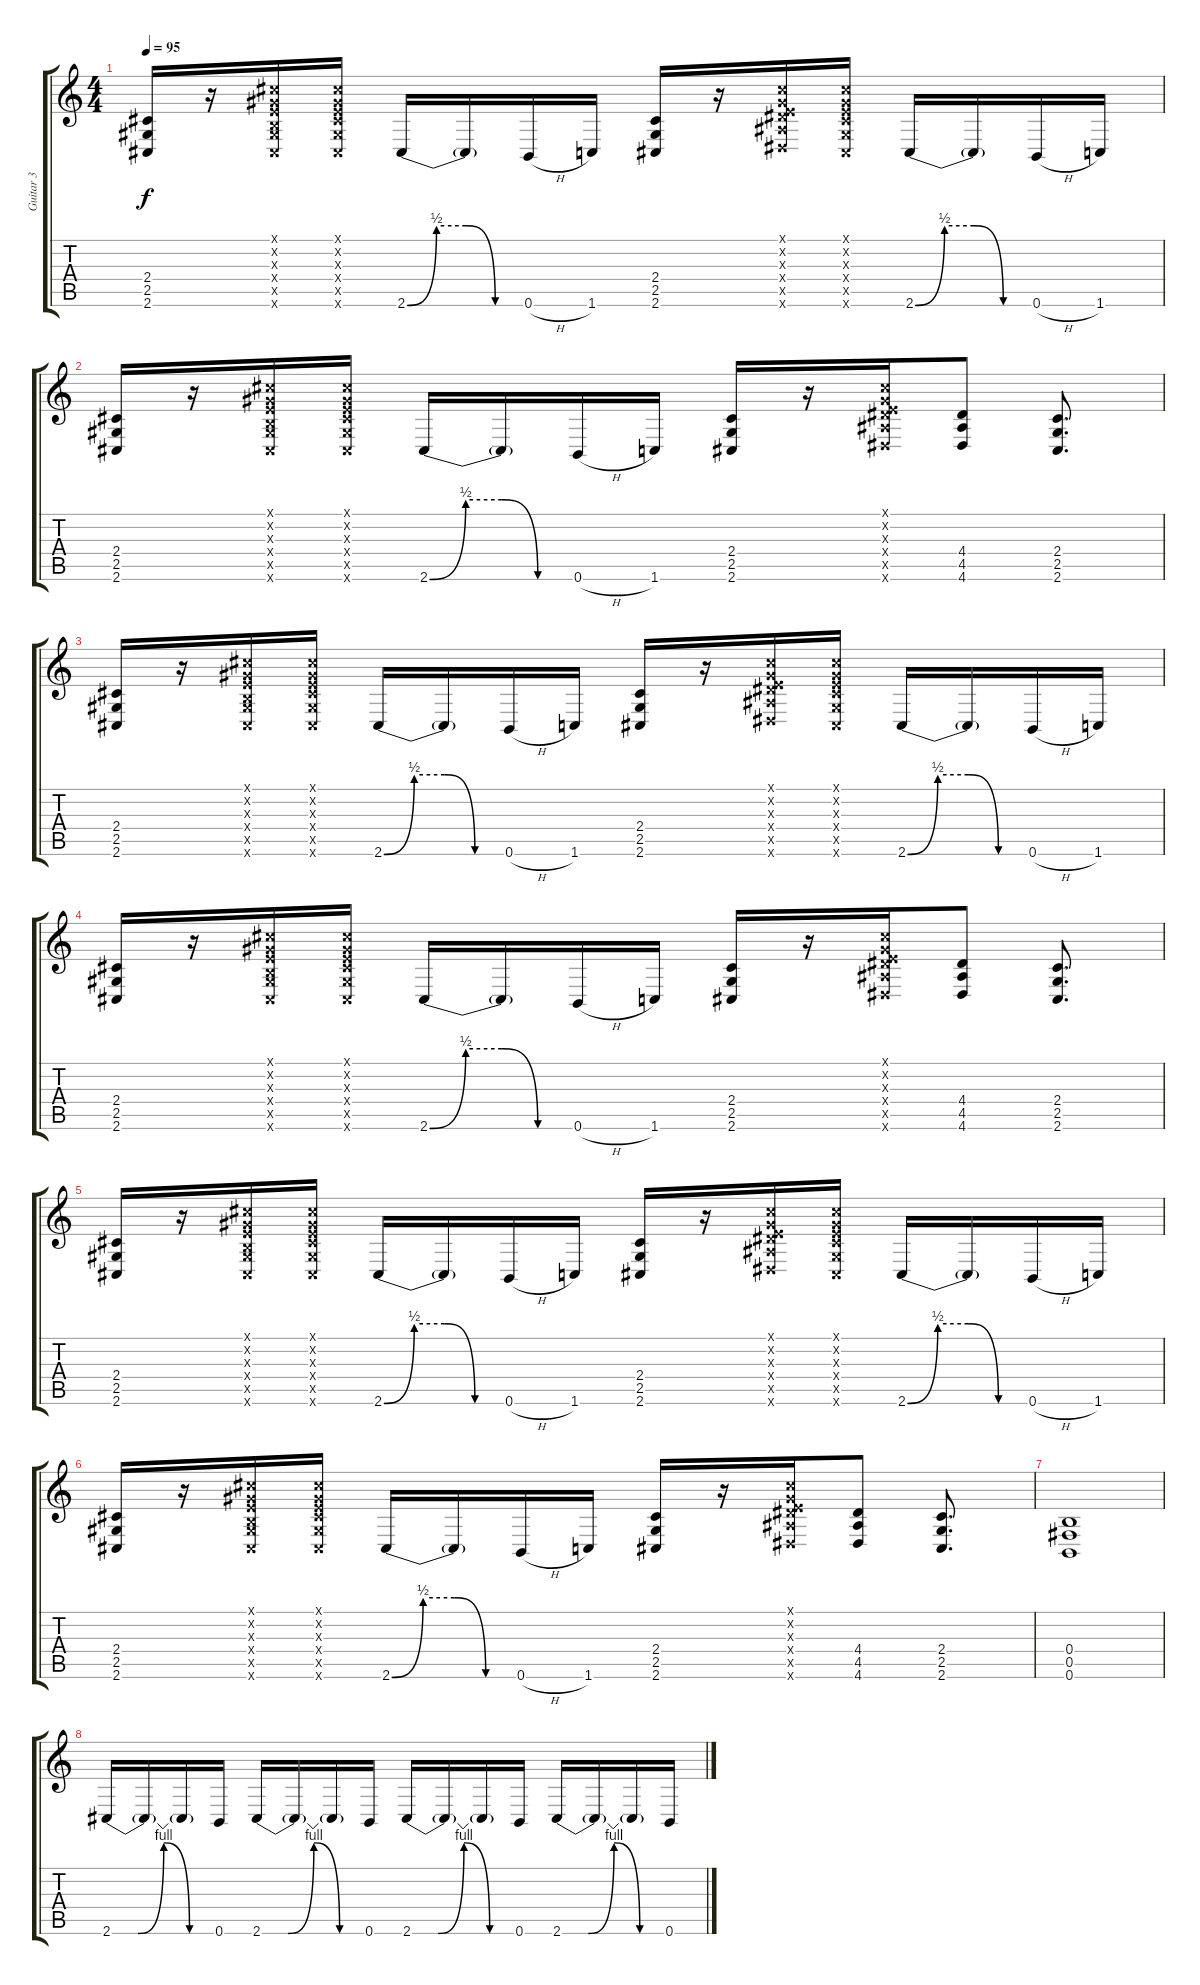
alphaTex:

\track ("Guitar 3" "Guitar 3") {instrument distortionguitar}
\staff {score tabs}
\tuning (Db4 Ab3 E3 B2 Gb2 B1) {hide}
\ts (4 4)
\tempo 95
\clef g2
\ks c
(2.4 2.5 2.6).16{dy f} r.16 (0.1{x} 0.2{x} 0.3{x} 0.4{x} 2.5{x} 2.6{x}).16 (0.1{x} 0.2{x} 0.3{x} 2.4{x} 2.5{x} 2.6{x}).16 2.6{be (custom 0 0 15 2 30 2 45 0 60 0)}.16 2.6{t}.16 0.6{h}.16 1.6.16 (2.4 2.5 2.6).16 r.16 (0.1{x} 0.2{x} 0.3{x} 4.4{x} 4.5{x} 4.6{x}).16 (0.1{x} 0.2{x} 0.3{x} 2.4{x} 2.5{x} 2.6{x}).16 2.6{be (custom 0 0 15 2 30 2 45 0 60 0)}.16 2.6{t}.16 0.6{h}.16 1.6.16 |
(2.4 2.5 2.6).16 r.16 (0.1{x} 0.2{x} 0.3{x} 0.4{x} 2.5{x} 2.6{x}).16 (0.1{x} 0.2{x} 0.3{x} 2.4{x} 2.5{x} 2.6{x}).16 2.6{be (custom 0 0 15 2 30 2 45 0 60 0)}.16 2.6{t}.16 0.6{h}.16 1.6.16 (2.4 2.5 2.6).16 r.16 (0.1{x} 0.2{x} 0.3{x} 4.4{x} 4.5{x} 4.6{x}).16 (4.4 4.5 4.6).8 (2.4 2.5 2.6).8{d} |
(2.4 2.5 2.6).16 r.16 (0.1{x} 0.2{x} 0.3{x} 0.4{x} 2.5{x} 2.6{x}).16 (0.1{x} 0.2{x} 0.3{x} 2.4{x} 2.5{x} 2.6{x}).16 2.6{be (custom 0 0 15 2 30 2 45 0 60 0)}.16 2.6{t}.16 0.6{h}.16 1.6.16 (2.4 2.5 2.6).16 r.16 (0.1{x} 0.2{x} 0.3{x} 4.4{x} 4.5{x} 4.6{x}).16 (0.1{x} 0.2{x} 0.3{x} 2.4{x} 2.5{x} 2.6{x}).16 2.6{be (custom 0 0 15 2 30 2 45 0 60 0)}.16 2.6{t}.16 0.6{h}.16 1.6.16 |
(2.4 2.5 2.6).16 r.16 (0.1{x} 0.2{x} 0.3{x} 0.4{x} 2.5{x} 2.6{x}).16 (0.1{x} 0.2{x} 0.3{x} 2.4{x} 2.5{x} 2.6{x}).16 2.6{be (custom 0 0 15 2 30 2 45 0 60 0)}.16 2.6{t}.16 0.6{h}.16 1.6.16 (2.4 2.5 2.6).16 r.16 (0.1{x} 0.2{x} 0.3{x} 4.4{x} 4.5{x} 4.6{x}).16 (4.4 4.5 4.6).8 (2.4 2.5 2.6).8{d} |
(2.4 2.5 2.6).16 r.16 (0.1{x} 0.2{x} 0.3{x} 0.4{x} 2.5{x} 2.6{x}).16 (0.1{x} 0.2{x} 0.3{x} 2.4{x} 2.5{x} 2.6{x}).16 2.6{be (custom 0 0 15 2 30 2 45 0 60 0)}.16 2.6{t}.16 0.6{h}.16 1.6.16 (2.4 2.5 2.6).16 r.16 (0.1{x} 0.2{x} 0.3{x} 4.4{x} 4.5{x} 4.6{x}).16 (0.1{x} 0.2{x} 0.3{x} 2.4{x} 2.5{x} 2.6{x}).16 2.6{be (custom 0 0 15 2 30 2 45 0 60 0)}.16 2.6{t}.16 0.6{h}.16 1.6.16 |
(2.4 2.5 2.6).16 r.16 (0.1{x} 0.2{x} 0.3{x} 0.4{x} 2.5{x} 2.6{x}).16 (0.1{x} 0.2{x} 0.3{x} 2.4{x} 2.5{x} 2.6{x}).16 2.6{be (custom 0 0 15 2 30 2 45 0 60 0)}.16 2.6{t}.16 0.6{h}.16 1.6.16 (2.4 2.5 2.6).16 r.16 (0.1{x} 0.2{x} 0.3{x} 4.4{x} 4.5{x} 4.6{x}).16 (4.4 4.5 4.6).8 (2.4 2.5 2.6).8{d} |
(0.4 0.5 0.6).1 |
2.6{be (custom 0 0 15 0 30 4 45 0 60 0)}.16 2.6{t}.16 2.6{t}.16 0.6.16 2.6{be (custom 0 0 15 0 30 4 45 0 60 0)}.16 2.6{t}.16 2.6{t}.16 0.6.16 2.6{be (custom 0 0 15 0 30 4 45 0 60 0)}.16 2.6{t}.16 2.6{t}.16 0.6.16 2.6{be (custom 0 0 15 0 30 4 45 0 60 0)}.16 2.6{t}.16 2.6{t}.16 0.6.16
